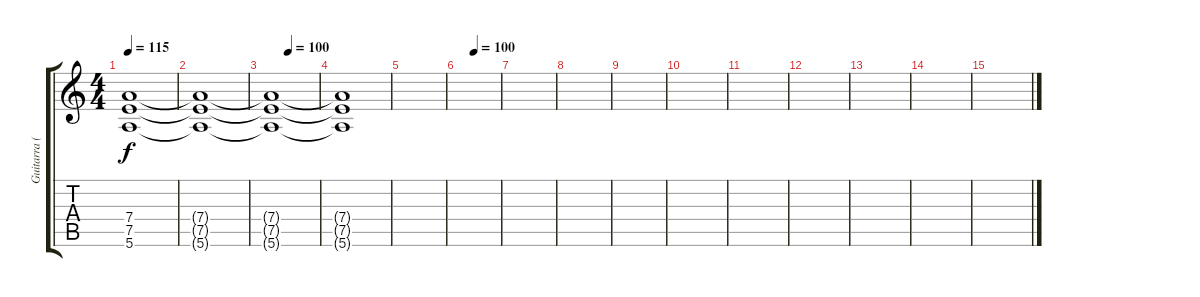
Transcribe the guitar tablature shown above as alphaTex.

\track ("Guitarra (Lider)" "Guitarra (") {instrument overdrivenguitar}
\staff {score tabs}
\tuning (E4 B3 G3 D3 A2 E2) {hide}
\ts (4 4)
\tempo 115
\clef g2
\ks c
(7.4{t} 7.5{t} 5.6{t}).1{dy f volume 11} |
(7.4{t} 7.5{t} 5.6{t}).1{volume 0} |
\section ("" "")
\tempo (100 0.375)
(7.4{t} 7.5{t} 5.6{t}).1 |
(7.4{t} 7.5{t} 5.6{t}).1 |
|
\tempo (100 0.375)
|
|
|
\section ("" "")
|
|
|
|
|
|
\section ("" "")
